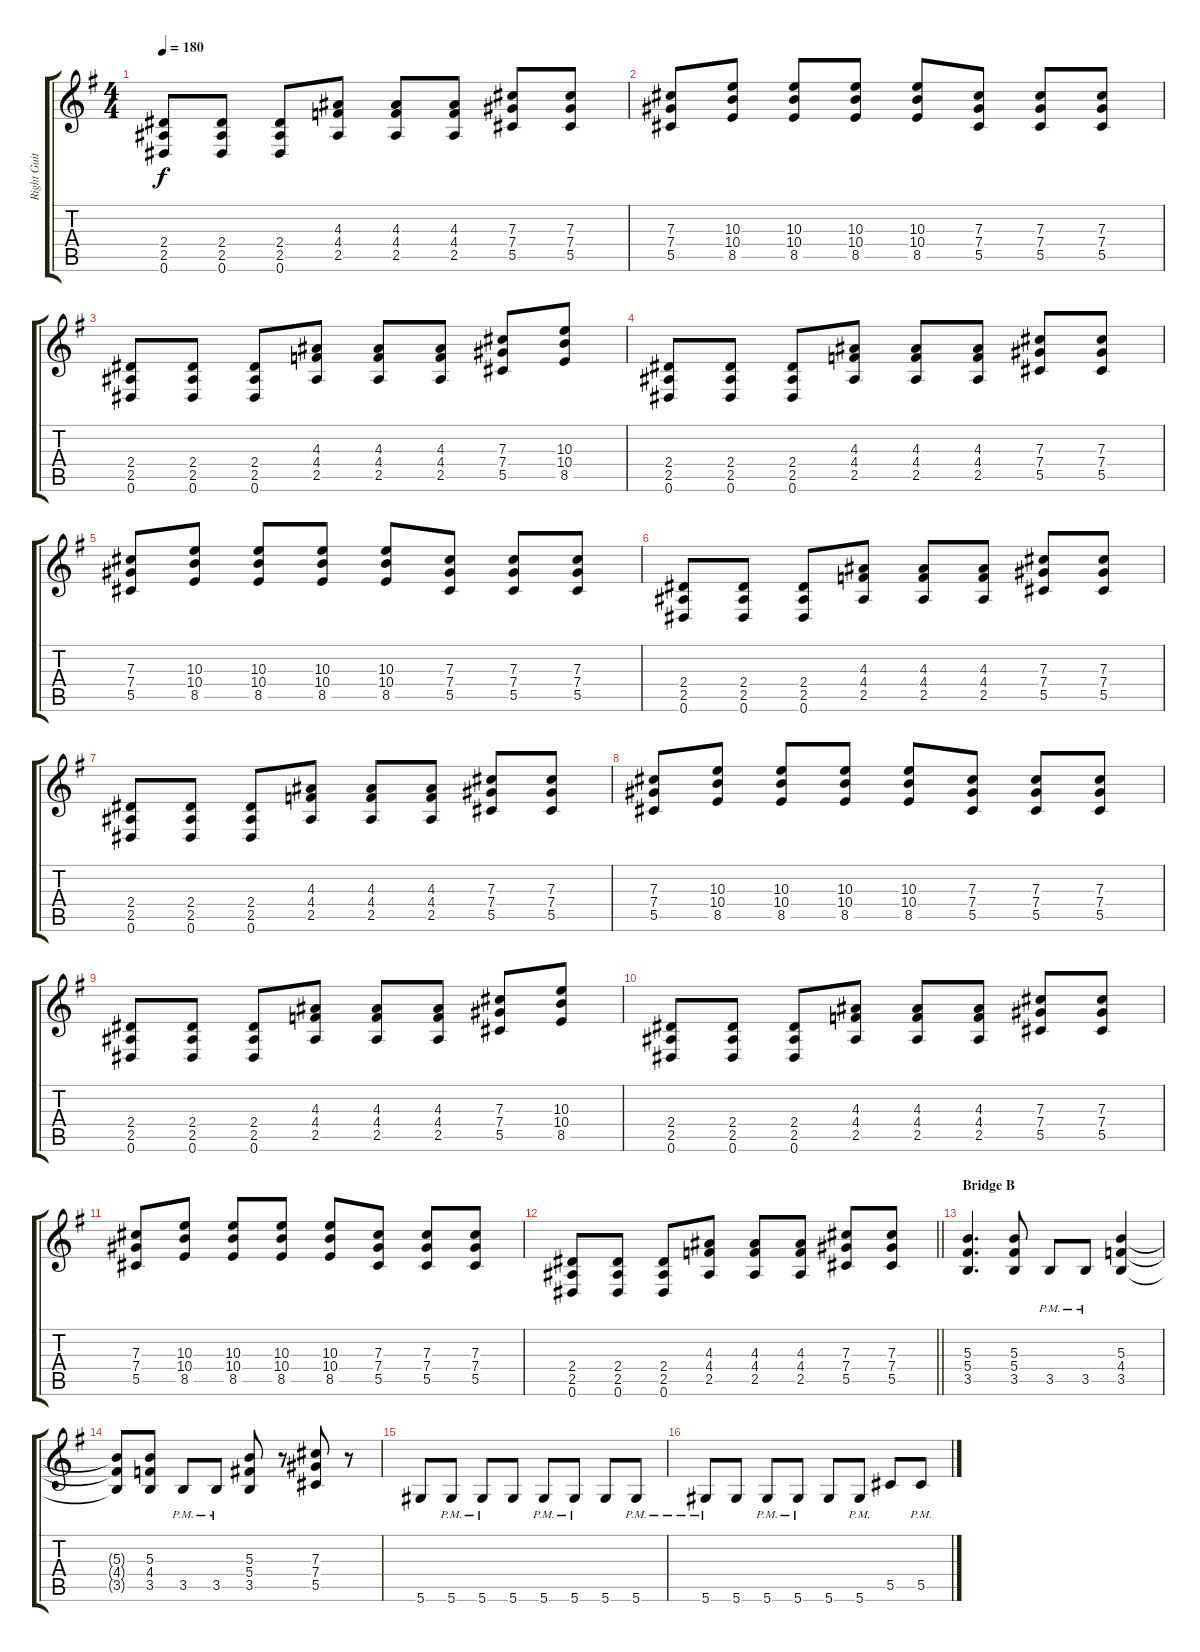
\track ("Right Guitar" "Right Guit") {instrument distortionguitar}
\staff {score tabs}
\tuning (Eb4 Bb3 Gb3 Db3 Ab2 Eb2) {hide}
\ts (4 4)
\tempo 180
\clef g2
\ks g
(2.4 2.5 0.6).8{dy f} (2.4 2.5 0.6).8 (2.4 2.5 0.6).8 (4.3 4.4 2.5).8 (4.3 4.4 2.5).8 (4.3 4.4 2.5).8 (7.3 7.4 5.5).8 (7.3 7.4 5.5).8 |
(7.3 7.4 5.5).8 (10.3 10.4 8.5).8 (10.3 10.4 8.5).8 (10.3 10.4 8.5).8 (10.3 10.4 8.5).8 (7.3 7.4 5.5).8 (7.3 7.4 5.5).8 (7.3 7.4 5.5).8 |
(2.4 2.5 0.6).8 (2.4 2.5 0.6).8 (2.4 2.5 0.6).8 (4.3 4.4 2.5).8 (4.3 4.4 2.5).8 (4.3 4.4 2.5).8 (7.3 7.4 5.5).8 (10.3 10.4 8.5).8 |
(2.4 2.5 0.6).8 (2.4 2.5 0.6).8 (2.4 2.5 0.6).8 (4.3 4.4 2.5).8 (4.3 4.4 2.5).8 (4.3 4.4 2.5).8 (7.3 7.4 5.5).8 (7.3 7.4 5.5).8 |
(7.3 7.4 5.5).8 (10.3 10.4 8.5).8 (10.3 10.4 8.5).8 (10.3 10.4 8.5).8 (10.3 10.4 8.5).8 (7.3 7.4 5.5).8 (7.3 7.4 5.5).8 (7.3 7.4 5.5).8 |
(2.4 2.5 0.6).8 (2.4 2.5 0.6).8 (2.4 2.5 0.6).8 (4.3 4.4 2.5).8 (4.3 4.4 2.5).8 (4.3 4.4 2.5).8 (7.3 7.4 5.5).8 (7.3 7.4 5.5).8 |
(2.4 2.5 0.6).8 (2.4 2.5 0.6).8 (2.4 2.5 0.6).8 (4.3 4.4 2.5).8 (4.3 4.4 2.5).8 (4.3 4.4 2.5).8 (7.3 7.4 5.5).8 (7.3 7.4 5.5).8 |
(7.3 7.4 5.5).8 (10.3 10.4 8.5).8 (10.3 10.4 8.5).8 (10.3 10.4 8.5).8 (10.3 10.4 8.5).8 (7.3 7.4 5.5).8 (7.3 7.4 5.5).8 (7.3 7.4 5.5).8 |
(2.4 2.5 0.6).8 (2.4 2.5 0.6).8 (2.4 2.5 0.6).8 (4.3 4.4 2.5).8 (4.3 4.4 2.5).8 (4.3 4.4 2.5).8 (7.3 7.4 5.5).8 (10.3 10.4 8.5).8 |
(2.4 2.5 0.6).8 (2.4 2.5 0.6).8 (2.4 2.5 0.6).8 (4.3 4.4 2.5).8 (4.3 4.4 2.5).8 (4.3 4.4 2.5).8 (7.3 7.4 5.5).8 (7.3 7.4 5.5).8 |
(7.3 7.4 5.5).8 (10.3 10.4 8.5).8 (10.3 10.4 8.5).8 (10.3 10.4 8.5).8 (10.3 10.4 8.5).8 (7.3 7.4 5.5).8 (7.3 7.4 5.5).8 (7.3 7.4 5.5).8 |
\barLineRight lightlight
(2.4 2.5 0.6).8 (2.4 2.5 0.6).8 (2.4 2.5 0.6).8 (4.3 4.4 2.5).8 (4.3 4.4 2.5).8 (4.3 4.4 2.5).8 (7.3 7.4 5.5).8 (7.3 7.4 5.5).8 |
\section ("" "Bridge B")
(5.3 5.4 3.5).4{d} (5.3 5.4 3.5).8 3.5{pm}.8 3.5{pm}.8 (5.3 4.4 3.5).4 |
(5.3{t} 4.4{t} 3.5{t}).8 (5.3 4.4 3.5).8 3.5{pm}.8 3.5{pm}.8 (5.3 5.4 3.5).8 r.8 (7.3 7.4 5.5).8 r.8 |
5.6.8 5.6{pm}.8 5.6{pm}.8 5.6.8 5.6{pm}.8 5.6{pm}.8 5.6.8 5.6{pm}.8 |
5.6{pm}.8 5.6.8 5.6{pm}.8 5.6{pm}.8 5.6.8 5.6{pm}.8 5.5.8 5.5{pm}.8
